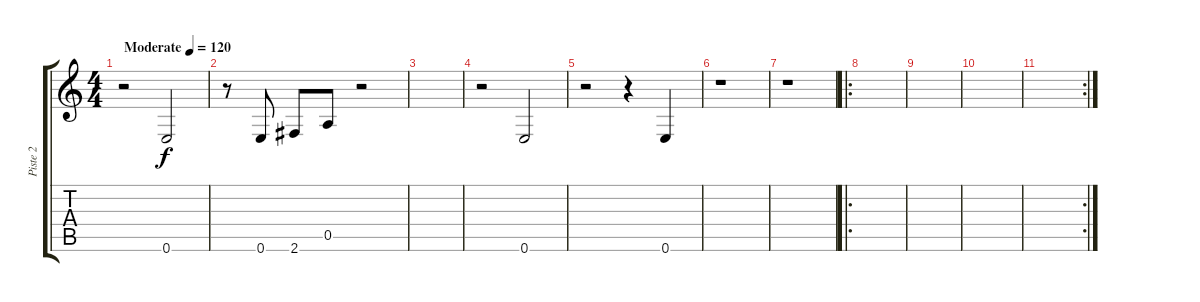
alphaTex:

\track ("Piste 2" "Piste 2") {instrument electricguitarclean}
\staff {score tabs}
\tuning (E4 B3 G3 D3 A2 E2) {hide}
\ts (4 4)
\tempo (120 "Moderate")
\clef g2
\ks c
r.2{dy f instrument electricguitarclean} 0.6.2 |
r.8 0.6.8 2.6.8 0.5.8 r.2 |
|
r.2 0.6.2 |
r.2 r.4 0.6.4 |
r.1 |
r.1 |
\ro
|
|
|
\rc 2
